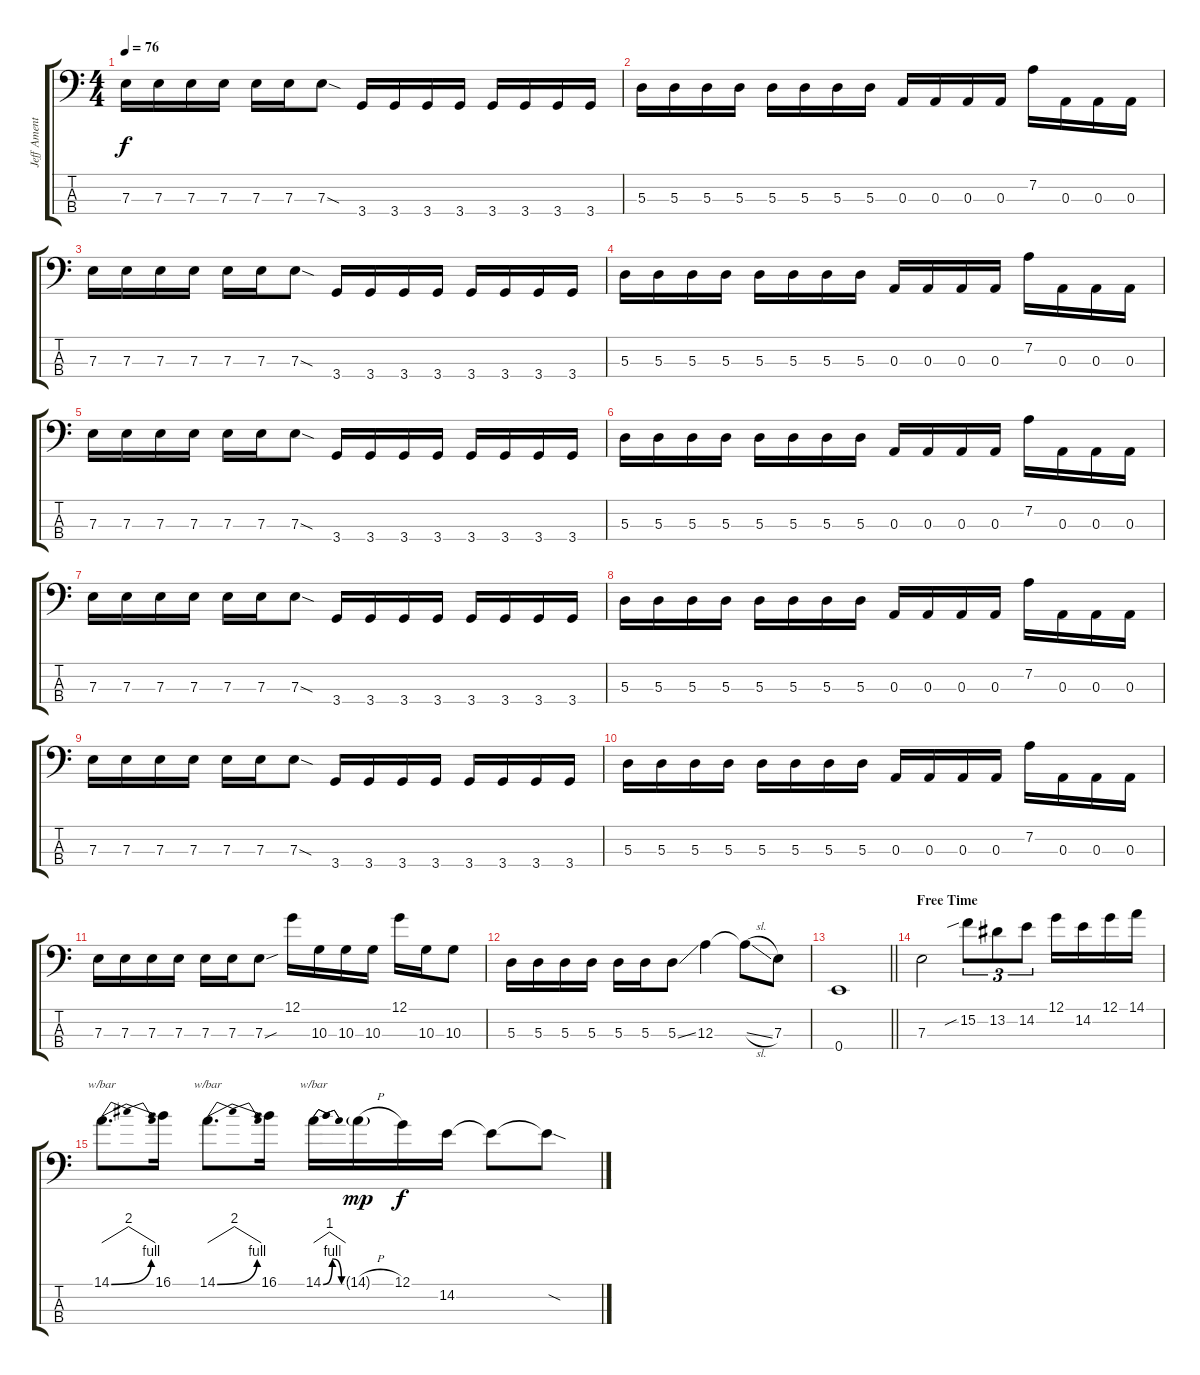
\track ("Jeff Ament - Bass" "Jeff Ament") {instrument electricbassfinger}
\staff {score tabs}
\tuning (G2 D2 A1 E1) {hide}
\ts (4 4)
\tempo 76
\clef f4
\ks c
7.3.16{dy f} 7.3.16 7.3.16 7.3.16 7.3.16 7.3.16 7.3{sod}.8 3.4.16 3.4.16 3.4.16 3.4.16 3.4.16 3.4.16 3.4.16 3.4.16 |
5.3.16 5.3.16 5.3.16 5.3.16 5.3.16 5.3.16 5.3.16 5.3.16 0.3.16 0.3.16 0.3.16 0.3.16 7.2.16 0.3.16 0.3.16 0.3.16 |
7.3.16 7.3.16 7.3.16 7.3.16 7.3.16 7.3.16 7.3{sod}.8 3.4.16 3.4.16 3.4.16 3.4.16 3.4.16 3.4.16 3.4.16 3.4.16 |
5.3.16 5.3.16 5.3.16 5.3.16 5.3.16 5.3.16 5.3.16 5.3.16 0.3.16 0.3.16 0.3.16 0.3.16 7.2.16 0.3.16 0.3.16 0.3.16 |
7.3.16 7.3.16 7.3.16 7.3.16 7.3.16 7.3.16 7.3{sod}.8 3.4.16 3.4.16 3.4.16 3.4.16 3.4.16 3.4.16 3.4.16 3.4.16 |
5.3.16 5.3.16 5.3.16 5.3.16 5.3.16 5.3.16 5.3.16 5.3.16 0.3.16 0.3.16 0.3.16 0.3.16 7.2.16 0.3.16 0.3.16 0.3.16 |
7.3.16 7.3.16 7.3.16 7.3.16 7.3.16 7.3.16 7.3{sod}.8 3.4.16 3.4.16 3.4.16 3.4.16 3.4.16 3.4.16 3.4.16 3.4.16 |
5.3.16 5.3.16 5.3.16 5.3.16 5.3.16 5.3.16 5.3.16 5.3.16 0.3.16 0.3.16 0.3.16 0.3.16 7.2.16 0.3.16 0.3.16 0.3.16 |
7.3.16 7.3.16 7.3.16 7.3.16 7.3.16 7.3.16 7.3{sod}.8 3.4.16 3.4.16 3.4.16 3.4.16 3.4.16 3.4.16 3.4.16 3.4.16 |
5.3.16 5.3.16 5.3.16 5.3.16 5.3.16 5.3.16 5.3.16 5.3.16 0.3.16 0.3.16 0.3.16 0.3.16 7.2.16 0.3.16 0.3.16 0.3.16 |
7.3.16 7.3.16 7.3.16 7.3.16 7.3.16 7.3.16 7.3{sou}.8 12.1.16 10.3.16 10.3.16 10.3.16 12.1.16 10.3.16 10.3.8 |
5.3.16 5.3.16 5.3.16 5.3.16 5.3.16 5.3.16 5.3{ss}.8 12.3.4 12.3{sl t}.8 7.3.8 |
\barLineRight lightlight
0.4.1 |
\section ("" "Free Time")
7.3.2 15.2{sib}.8{tu (3 2)} 13.2.8{tu (3 2)} 14.2.8{tu (3 2)} 12.1.16 14.2.16 12.1.16 14.1.16 |
14.1{be (bend 0 0 60 4)}.8{d tbe (dip default 0 0 30 8 60 0)} 16.1.16 14.1{be (bend 0 0 60 4)}.8{d tbe (dip default 0 0 30 8 60 0)} 16.1.16 14.1{be (bendrelease 0 0 15 4 45 4 60 0)}.16{tbe (dip default 0 0 30 4 60 0)} 14.1{h g}.16{dy mp} 12.1.16{dy f} 14.2.16 14.2{t}.8 14.2{sod t}.8
